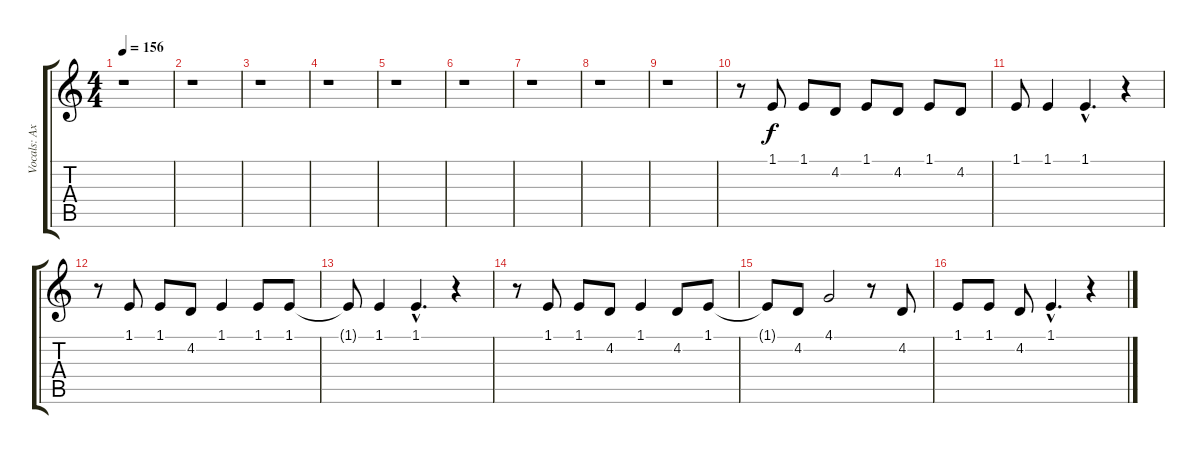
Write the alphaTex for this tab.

\track ("Vocals: Axl Rose" "Vocals: Ax") {instrument lead2sawtooth}
\staff {score tabs}
\tuning (Eb4 Bb3 Gb3 Db3 Ab2 Eb2) {hide}
\ts (4 4)
\tempo 156
\clef g2
\ks c
r.1{dy f instrument lead2sawtooth} |
r.1 |
r.1 |
r.1 |
r.1 |
r.1 |
r.1 |
r.1 |
r.1 |
r.8 1.1.8 1.1.8 4.2.8 1.1.8 4.2.8 1.1.8 4.2.8 |
1.1.8 1.1.4 1.1{hac}.4{d} r.4 |
r.8 1.1.8 1.1.8 4.2.8 1.1.4 1.1.8 1.1.8 |
1.1{t}.8 1.1.4 1.1{hac}.4{d} r.4 |
r.8 1.1.8 1.1.8 4.2.8 1.1.4 4.2.8 1.1.8 |
1.1{t}.8 4.2.8 4.1.2 r.8 4.2.8 |
1.1.8 1.1.8 4.2.8 1.1{hac}.4{d} r.4
